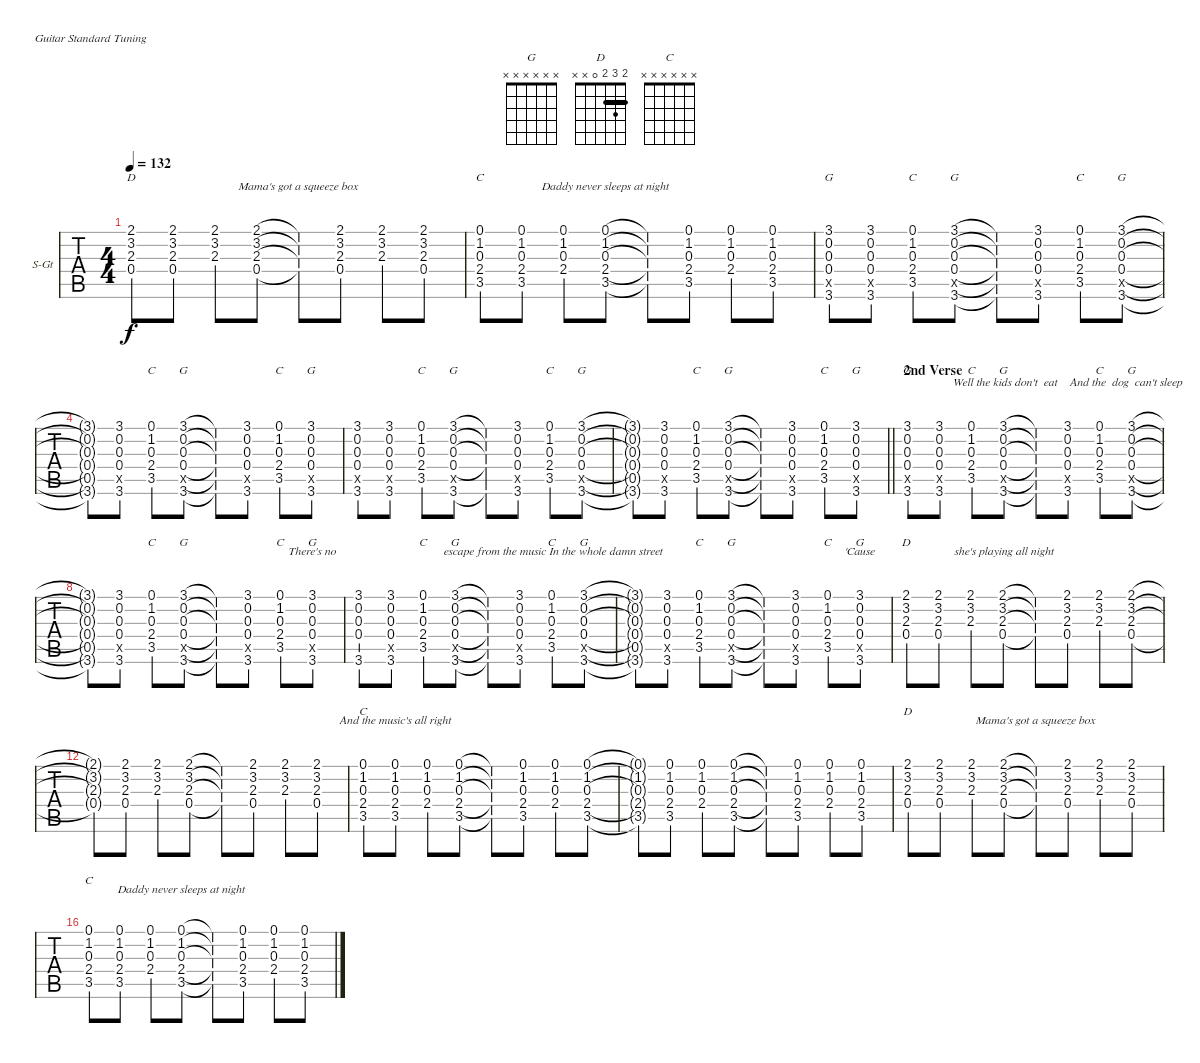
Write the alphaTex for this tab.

\bracketExtendMode nobrackets
\firstSystemTrackNameOrientation horizontal
\otherSystemsTrackNameOrientation horizontal
\defaultBarNumberDisplay FirstOfSystem
\track ("Acoustic (Standard)" "S-Gt") {instrument acousticguitarsteel}
\staff {tabs}
\tuning (E4 B3 G3 D3 A2 E2)
\chord ("G" 3 0 0 0 x 3) {showfingering false}
\chord ("D" 2 3 2 0 x x) {showfingering false barre 2}
\chord ("C" 0 1 0 2 3 x) {showfingering false}
\chord ("G" x x x x x x)
\chord ("C" x x x x x x)
\ts (4 4)
\tempo 132
\clef g2
\ks g
(2.1 3.2 2.3 0.4).8{ch "D" lyrics (0 "") lyrics (1 "") lyrics (2 "") lyrics (3 "") lyrics (4 "") dy f} (2.1 3.2 2.3 0.4).8{lyrics (0 "") lyrics (1 "") lyrics (2 "") lyrics (3 "") lyrics (4 "")} (2.1 3.2 2.3).8{lyrics (0 "") lyrics (1 "") lyrics (2 "") lyrics (3 "") lyrics (4 "")} (2.1 3.2 2.3 0.4).8{lyrics (0 "") lyrics (1 "") lyrics (2 "") lyrics (3 "") lyrics (4 "")} (2.1{t} 3.2{t} 2.3{t} 0.4{t}).8{lyrics (0 "Mama's got a squeeze box") lyrics (1 "") lyrics (2 "") lyrics (3 "") lyrics (4 "")} (2.1 3.2 2.3 0.4).8{lyrics (0 "") lyrics (1 "") lyrics (2 "") lyrics (3 "") lyrics (4 "")} (2.1 3.2 2.3).8{lyrics (0 "") lyrics (1 "") lyrics (2 "") lyrics (3 "") lyrics (4 "")} (2.1 3.2 2.3 0.4).8{lyrics (0 "") lyrics (1 "") lyrics (2 "") lyrics (3 "") lyrics (4 "")} |
(0.1 1.2 0.3 2.4 3.5).8{ch "C" lyrics (0 "") lyrics (1 "") lyrics (2 "") lyrics (3 "") lyrics (4 "")} (0.1 1.2 0.3 2.4 3.5).8{lyrics (0 "") lyrics (1 "") lyrics (2 "") lyrics (3 "") lyrics (4 "")} (0.1 1.2 0.3 2.4).8{lyrics (0 "") lyrics (1 "") lyrics (2 "") lyrics (3 "") lyrics (4 "")} (0.1 1.2 0.3 2.4 3.5).8{lyrics (0 "Daddy never sleeps at night") lyrics (1 "") lyrics (2 "") lyrics (3 "") lyrics (4 "")} (0.1{t} 1.2{t} 0.3{t} 2.4{t} 3.5{t}).8{lyrics (0 "") lyrics (1 "") lyrics (2 "") lyrics (3 "") lyrics (4 "")} (0.1 1.2 0.3 2.4 3.5).8{lyrics (0 "") lyrics (1 "") lyrics (2 "") lyrics (3 "") lyrics (4 "")} (0.1 1.2 0.3 2.4).8{lyrics (0 "") lyrics (1 "") lyrics (2 "") lyrics (3 "") lyrics (4 "")} (0.1 1.2 0.3 2.4 3.5).8{lyrics (0 "") lyrics (1 "") lyrics (2 "") lyrics (3 "") lyrics (4 "")} |
(3.1 0.2 0.3 0.4 0.5{x} 3.6).8{ch "G" lyrics (0 "") lyrics (1 "") lyrics (2 "") lyrics (3 "") lyrics (4 "")} (3.1 0.2 0.3 0.4 0.5{x} 3.6).8{lyrics (0 "") lyrics (1 "") lyrics (2 "") lyrics (3 "") lyrics (4 "")} (0.1 1.2 0.3 2.4 3.5).8{ch "C" lyrics (0 "") lyrics (1 "") lyrics (2 "") lyrics (3 "") lyrics (4 "")} (3.1 0.2 0.3 0.4 3.6 0.5{x}).8{ch "G" lyrics (0 "") lyrics (1 "") lyrics (2 "") lyrics (3 "") lyrics (4 "")} (3.1{t} 0.2{t} 0.3{t} 0.4{t} 3.6{t} 0.5{x t}).8{lyrics (0 "") lyrics (1 "") lyrics (2 "") lyrics (3 "") lyrics (4 "")} (3.1 0.2 0.3 0.4 0.5{x} 3.6).8{lyrics (0 "") lyrics (1 "") lyrics (2 "") lyrics (3 "") lyrics (4 "")} (0.1 1.2 0.3 2.4 3.5).8{ch "C" lyrics (0 "") lyrics (1 "") lyrics (2 "") lyrics (3 "") lyrics (4 "")} (3.1 0.2 0.3 0.4 0.5{x} 3.6).8{ch "G" lyrics (0 "") lyrics (1 "") lyrics (2 "") lyrics (3 "") lyrics (4 "")} |
(3.1{t} 0.2{t} 0.3{t} 0.4{t} 3.6{t} 0.5{x t}).8{lyrics (0 "") lyrics (1 "") lyrics (2 "") lyrics (3 "") lyrics (4 "")} (3.1 0.2 0.3 0.4 0.5{x} 3.6).8{lyrics (0 "") lyrics (1 "") lyrics (2 "") lyrics (3 "") lyrics (4 "")} (0.1 1.2 0.3 2.4 3.5).8{ch "C" lyrics (0 "") lyrics (1 "") lyrics (2 "") lyrics (3 "") lyrics (4 "")} (3.1 0.2 0.3 0.4 0.5{x} 3.6).8{ch "G" lyrics (0 "") lyrics (1 "") lyrics (2 "") lyrics (3 "") lyrics (4 "")} (3.1{t} 0.2{t} 0.3{t} 0.4{t} 3.6{t} 0.5{x t}).8{lyrics (0 "") lyrics (1 "") lyrics (2 "") lyrics (3 "") lyrics (4 "")} (3.1 0.2 0.3 0.4 0.5{x} 3.6).8{lyrics (0 "") lyrics (1 "") lyrics (2 "") lyrics (3 "") lyrics (4 "")} (0.1 1.2 0.3 2.4 3.5).8{ch "C" lyrics (0 "") lyrics (1 "") lyrics (2 "") lyrics (3 "") lyrics (4 "")} (3.1 0.2 0.3 0.4 0.5{x} 3.6).8{ch "G" lyrics (0 "") lyrics (1 "") lyrics (2 "") lyrics (3 "") lyrics (4 "")} |
(3.1 0.2 0.3 0.4 3.6 0.5{x}).8{lyrics (0 "") lyrics (1 "") lyrics (2 "") lyrics (3 "") lyrics (4 "")} (3.1 0.2 0.3 0.4 0.5{x} 3.6).8{lyrics (0 "") lyrics (1 "") lyrics (2 "") lyrics (3 "") lyrics (4 "")} (0.1 1.2 0.3 2.4 3.5).8{ch "C" lyrics (0 "") lyrics (1 "") lyrics (2 "") lyrics (3 "") lyrics (4 "")} (3.1 0.2 0.3 0.4 0.5{x} 3.6).8{ch "G" lyrics (0 "") lyrics (1 "") lyrics (2 "") lyrics (3 "") lyrics (4 "")} (3.1{t} 0.2{t} 0.3{t} 0.4{t} 3.6{t}).8{lyrics (0 "") lyrics (1 "") lyrics (2 "") lyrics (3 "") lyrics (4 "")} (3.1 0.2 0.3 0.4 0.5{x} 3.6).8{lyrics (0 "") lyrics (1 "") lyrics (2 "") lyrics (3 "") lyrics (4 "")} (0.1 1.2 0.3 2.4 3.5).8{ch "C" lyrics (0 "") lyrics (1 "") lyrics (2 "") lyrics (3 "") lyrics (4 "")} (3.1 0.2 0.3 0.4 0.5{x} 3.6).8{ch "G" lyrics (0 "") lyrics (1 "") lyrics (2 "") lyrics (3 "") lyrics (4 "")} |
\barLineRight lightlight
(3.1{t} 0.2{t} 0.3{t} 0.4{t} 3.6{t} 0.5{x t}).8{lyrics (0 "") lyrics (1 "") lyrics (2 "") lyrics (3 "") lyrics (4 "")} (3.1 0.2 0.3 0.4 0.5{x} 3.6).8{lyrics (0 "") lyrics (1 "") lyrics (2 "") lyrics (3 "") lyrics (4 "")} (0.1 1.2 0.3 2.4 3.5).8{ch "C" lyrics (0 "") lyrics (1 "") lyrics (2 "") lyrics (3 "") lyrics (4 "")} (3.1 0.2 0.3 0.4 0.5{x} 3.6).8{ch "G" lyrics (0 "") lyrics (1 "") lyrics (2 "") lyrics (3 "") lyrics (4 "")} (3.1{t} 0.2{t} 0.3{t} 0.4{t} 3.6{t} 0.5{x t}).8{lyrics (0 "") lyrics (1 "") lyrics (2 "") lyrics (3 "") lyrics (4 "")} (3.1 0.2 0.3 0.4 0.5{x} 3.6).8{lyrics (0 "") lyrics (1 "") lyrics (2 "") lyrics (3 "") lyrics (4 "")} (0.1 1.2 0.3 2.4 3.5).8{ch "C" lyrics (0 "") lyrics (1 "") lyrics (2 "") lyrics (3 "") lyrics (4 "")} (3.1 0.2 0.3 0.4 3.6 0.5{x}).8{ch "G" lyrics (0 "") lyrics (1 "") lyrics (2 "") lyrics (3 "") lyrics (4 "")} |
\section ("" "2nd Verse")
(3.1 0.2 0.3 0.4 3.6 0.5{x}).8{ch "G" lyrics (0 "") lyrics (1 "") lyrics (2 "") lyrics (3 "") lyrics (4 "")} (3.1 0.2 0.3 0.4 0.5{x} 3.6).8{lyrics (0 "") lyrics (1 "") lyrics (2 "") lyrics (3 "") lyrics (4 "")} (0.1 1.2 0.3 2.4 3.5).8{ch "C" lyrics (0 "") lyrics (1 "") lyrics (2 "") lyrics (3 "") lyrics (4 "")} (3.1 0.2 0.3 0.4 0.5{x} 3.6).8{ch "G" lyrics (0 "") lyrics (1 "") lyrics (2 "") lyrics (3 "") lyrics (4 "")} (3.1{t} 0.2{t} 0.3{t} 0.4{t} 3.6{t} 0.5{x t}).8{lyrics (0 "") lyrics (1 "") lyrics (2 "") lyrics (3 "") lyrics (4 "")} (3.1 0.2 0.3 0.4 0.5{x} 3.6).8{lyrics (0 "Well the kids don't  eat    And the  dog  can't sleep") lyrics (1 "") lyrics (2 "") lyrics (3 "") lyrics (4 "")} (0.1 1.2 0.3 2.4 3.5).8{ch "C" lyrics (0 "") lyrics (1 "") lyrics (2 "") lyrics (3 "") lyrics (4 "")} (3.1 0.2 0.3 0.4 0.5{x} 3.6).8{ch "G" lyrics (0 "") lyrics (1 "") lyrics (2 "") lyrics (3 "") lyrics (4 "")} |
(3.1{t} 0.2{t} 0.3{t} 0.4{t} 0.5{x t} 3.6{t}).8{lyrics (0 "") lyrics (1 "") lyrics (2 "") lyrics (3 "") lyrics (4 "")} (3.1 0.2 0.3 0.4 0.5{x} 3.6).8{lyrics (0 "") lyrics (1 "") lyrics (2 "") lyrics (3 "") lyrics (4 "")} (0.1 1.2 0.3 2.4 3.5).8{ch "C" lyrics (0 "") lyrics (1 "") lyrics (2 "") lyrics (3 "") lyrics (4 "")} (3.1 0.2 0.3 0.4 0.5{x} 3.6).8{ch "G" lyrics (0 "") lyrics (1 "") lyrics (2 "") lyrics (3 "") lyrics (4 "")} (3.1{t} 0.2{t} 0.3{t} 0.4{t} 3.6{t} 0.5{x t}).8{lyrics (0 "") lyrics (1 "") lyrics (2 "") lyrics (3 "") lyrics (4 "")} (3.1 0.2 0.3 0.4 0.5{x} 3.6).8{lyrics (0 "") lyrics (1 "") lyrics (2 "") lyrics (3 "") lyrics (4 "")} (0.1 1.2 0.3 2.4 3.5).8{ch "C" lyrics (0 "") lyrics (1 "") lyrics (2 "") lyrics (3 "") lyrics (4 "")} (3.1 0.2 0.3 0.4 0.5{x} 3.6).8{ch "G" lyrics (0 "There's no") lyrics (1 "") lyrics (2 "") lyrics (3 "") lyrics (4 "")} |
(3.1 0.2 0.3 0.4 3.6).8{lyrics (0 "") lyrics (1 "") lyrics (2 "") lyrics (3 "") lyrics (4 "")} (3.1 0.2 0.3 0.4 0.5{x} 3.6).8{lyrics (0 "") lyrics (1 "") lyrics (2 "") lyrics (3 "") lyrics (4 "")} (0.1 1.2 0.3 2.4 3.5).8{ch "C" lyrics (0 "") lyrics (1 "") lyrics (2 "") lyrics (3 "") lyrics (4 "")} (3.1 0.2 0.3 0.4 0.5{x} 3.6).8{ch "G" lyrics (0 "") lyrics (1 "") lyrics (2 "") lyrics (3 "") lyrics (4 "")} (3.1{t} 0.2{t} 0.3{t} 0.4{t} 3.6{t} 0.5{x t}).8{lyrics (0 "") lyrics (1 "") lyrics (2 "") lyrics (3 "") lyrics (4 "")} (3.1 0.2 0.3 0.4 0.5{x} 3.6).8{lyrics (0 "") lyrics (1 "") lyrics (2 "") lyrics (3 "") lyrics (4 "")} (0.1 1.2 0.3 2.4 3.5).8{ch "C" lyrics (0 " escape from the music In the whole damn street") lyrics (1 "") lyrics (2 "") lyrics (3 "") lyrics (4 "")} (3.1 0.2 0.3 0.4 0.5{x} 3.6).8{ch "G" lyrics (0 "") lyrics (1 "") lyrics (2 "") lyrics (3 "") lyrics (4 "")} |
(3.1{t} 0.2{t} 0.3{t} 0.4{t} 0.5{x t} 3.6{t}).8{lyrics (0 "") lyrics (1 "") lyrics (2 "") lyrics (3 "") lyrics (4 "")} (3.1 0.2 0.3 0.4 0.5{x} 3.6).8{lyrics (0 "") lyrics (1 "") lyrics (2 "") lyrics (3 "") lyrics (4 "")} (0.1 1.2 0.3 2.4 3.5).8{ch "C" lyrics (0 "") lyrics (1 "") lyrics (2 "") lyrics (3 "") lyrics (4 "")} (3.1 0.2 0.3 0.4 0.5{x} 3.6).8{ch "G" lyrics (0 "") lyrics (1 "") lyrics (2 "") lyrics (3 "") lyrics (4 "")} (3.1{t} 0.2{t} 0.3{t} 0.4{t} 3.6{t} 0.5{x t}).8{lyrics (0 "") lyrics (1 "") lyrics (2 "") lyrics (3 "") lyrics (4 "")} (3.1 0.2 0.3 0.4 0.5{x} 3.6).8{lyrics (0 "") lyrics (1 "") lyrics (2 "") lyrics (3 "") lyrics (4 "")} (0.1 1.2 0.3 2.4 3.5).8{ch "C" lyrics (0 "") lyrics (1 "") lyrics (2 "") lyrics (3 "") lyrics (4 "")} (3.1 0.2 0.3 0.4 0.5{x} 3.6).8{ch "G" lyrics (0 "'Cause") lyrics (1 "") lyrics (2 "") lyrics (3 "") lyrics (4 "")} |
(2.1 3.2 2.3 0.4).8{ch "D" lyrics (0 "") lyrics (1 "") lyrics (2 "") lyrics (3 "") lyrics (4 "")} (2.1 3.2 2.3 0.4).8{lyrics (0 "") lyrics (1 "") lyrics (2 "") lyrics (3 "") lyrics (4 "")} (2.1 3.2 2.3).8{lyrics (0 "") lyrics (1 "") lyrics (2 "") lyrics (3 "") lyrics (4 "")} (2.1 3.2 2.3 0.4).8{lyrics (0 " she's playing all night") lyrics (1 "") lyrics (2 "") lyrics (3 "") lyrics (4 "")} (2.1{t} 3.2{t} 2.3{t} 0.4{t}).8{lyrics (0 "") lyrics (1 "") lyrics (2 "") lyrics (3 "") lyrics (4 "")} (2.1 3.2 2.3 0.4).8{lyrics (0 "") lyrics (1 "") lyrics (2 "") lyrics (3 "") lyrics (4 "")} (2.1 3.2 2.3).8{lyrics (0 "") lyrics (1 "") lyrics (2 "") lyrics (3 "") lyrics (4 "")} (2.1 3.2 2.3 0.4).8{lyrics (0 "") lyrics (1 "") lyrics (2 "") lyrics (3 "") lyrics (4 "")} |
(2.1{t} 3.2{t} 2.3{t} 0.4{t}).8{lyrics (0 "") lyrics (1 "") lyrics (2 "") lyrics (3 "") lyrics (4 "")} (2.1 3.2 2.3 0.4).8{lyrics (0 "") lyrics (1 "") lyrics (2 "") lyrics (3 "") lyrics (4 "")} (2.1 3.2 2.3).8{lyrics (0 "") lyrics (1 "") lyrics (2 "") lyrics (3 "") lyrics (4 "")} (2.1 3.2 2.3 0.4).8{lyrics (0 "") lyrics (1 "") lyrics (2 "") lyrics (3 "") lyrics (4 "")} (2.1{t} 3.2{t} 2.3{t} 0.4{t}).8{lyrics (0 "") lyrics (1 "") lyrics (2 "") lyrics (3 "") lyrics (4 "")} (2.1 3.2 2.3 0.4).8{lyrics (0 "") lyrics (1 "") lyrics (2 "") lyrics (3 "") lyrics (4 "")} (2.1 3.2 2.3).8{lyrics (0 "") lyrics (1 "") lyrics (2 "") lyrics (3 "") lyrics (4 "")} (2.1 3.2 2.3 0.4).8{lyrics (0 "") lyrics (1 "") lyrics (2 "") lyrics (3 "") lyrics (4 "")} |
(0.1 1.2 0.3 2.4 3.5).8{ch "C" lyrics (0 "") lyrics (1 "") lyrics (2 "") lyrics (3 "") lyrics (4 "")} (0.1 1.2 0.3 2.4 3.5).8{lyrics (0 "And the music's all right") lyrics (1 "") lyrics (2 "") lyrics (3 "") lyrics (4 "")} (0.1 1.2 0.3 2.4).8{lyrics (0 "") lyrics (1 "") lyrics (2 "") lyrics (3 "") lyrics (4 "")} (0.1 1.2 0.3 2.4 3.5).8{lyrics (0 "") lyrics (1 "") lyrics (2 "") lyrics (3 "") lyrics (4 "")} (0.1{t} 1.2{t} 0.3{t} 2.4{t} 3.5{t}).8{lyrics (0 "") lyrics (1 "") lyrics (2 "") lyrics (3 "") lyrics (4 "")} (0.1 1.2 0.3 2.4 3.5).8{lyrics (0 "") lyrics (1 "") lyrics (2 "") lyrics (3 "") lyrics (4 "")} (0.1 1.2 0.3 2.4).8{lyrics (0 "") lyrics (1 "") lyrics (2 "") lyrics (3 "") lyrics (4 "")} (0.1 1.2 0.3 2.4 3.5).8{lyrics (0 "") lyrics (1 "") lyrics (2 "") lyrics (3 "") lyrics (4 "")} |
(0.1{t} 1.2{t} 0.3{t} 2.4{t} 3.5{t}).8{lyrics (0 "") lyrics (1 "") lyrics (2 "") lyrics (3 "") lyrics (4 "")} (0.1 1.2 0.3 2.4 3.5).8{lyrics (0 "") lyrics (1 "") lyrics (2 "") lyrics (3 "") lyrics (4 "")} (0.1 1.2 0.3 2.4).8{lyrics (0 "") lyrics (1 "") lyrics (2 "") lyrics (3 "") lyrics (4 "")} (0.1 1.2 0.3 2.4 3.5).8{lyrics (0 "") lyrics (1 "") lyrics (2 "") lyrics (3 "") lyrics (4 "")} (0.1{t} 1.2{t} 0.3{t} 2.4{t} 3.5{t}).8{lyrics (0 "") lyrics (1 "") lyrics (2 "") lyrics (3 "") lyrics (4 "")} (0.1 1.2 0.3 2.4 3.5).8{lyrics (0 "") lyrics (1 "") lyrics (2 "") lyrics (3 "") lyrics (4 "")} (0.1 1.2 0.3 2.4).8{lyrics (0 "") lyrics (1 "") lyrics (2 "") lyrics (3 "") lyrics (4 "")} (0.1 1.2 0.3 2.4 3.5).8{lyrics (0 "") lyrics (1 "") lyrics (2 "") lyrics (3 "") lyrics (4 "")} |
(2.1 3.2 2.3 0.4).8{ch "D" lyrics (0 "") lyrics (1 "") lyrics (2 "") lyrics (3 "") lyrics (4 "")} (2.1 3.2 2.3 0.4).8{lyrics (0 "") lyrics (1 "") lyrics (2 "") lyrics (3 "") lyrics (4 "")} (2.1 3.2 2.3).8{lyrics (0 "") lyrics (1 "") lyrics (2 "") lyrics (3 "") lyrics (4 "")} (2.1 3.2 2.3 0.4).8{lyrics (0 "") lyrics (1 "") lyrics (2 "") lyrics (3 "") lyrics (4 "")} (2.1{t} 3.2{t} 2.3{t} 0.4{t}).8{lyrics (0 "Mama's got a squeeze box") lyrics (1 "") lyrics (2 "") lyrics (3 "") lyrics (4 "")} (2.1 3.2 2.3 0.4).8{lyrics (0 "") lyrics (1 "") lyrics (2 "") lyrics (3 "") lyrics (4 "")} (2.1 3.2 2.3).8{lyrics (0 "") lyrics (1 "") lyrics (2 "") lyrics (3 "") lyrics (4 "")} (2.1 3.2 2.3 0.4).8{lyrics (0 "") lyrics (1 "") lyrics (2 "") lyrics (3 "") lyrics (4 "")} |
(0.1 1.2 0.3 2.4 3.5).8{ch "C" lyrics (0 "") lyrics (1 "") lyrics (2 "") lyrics (3 "") lyrics (4 "")} (0.1 1.2 0.3 2.4 3.5).8{lyrics (0 "") lyrics (1 "") lyrics (2 "") lyrics (3 "") lyrics (4 "")} (0.1 1.2 0.3 2.4).8{lyrics (0 "") lyrics (1 "") lyrics (2 "") lyrics (3 "") lyrics (4 "")} (0.1 1.2 0.3 2.4 3.5).8{lyrics (0 "Daddy never sleeps at night") lyrics (1 "") lyrics (2 "") lyrics (3 "") lyrics (4 "")} (0.1{t} 1.2{t} 0.3{t} 2.4{t} 3.5{t}).8{lyrics (0 "") lyrics (1 "") lyrics (2 "") lyrics (3 "") lyrics (4 "")} (0.1 1.2 0.3 2.4 3.5).8{lyrics (0 "") lyrics (1 "") lyrics (2 "") lyrics (3 "") lyrics (4 "")} (0.1 1.2 0.3 2.4).8{lyrics (0 "") lyrics (1 "") lyrics (2 "") lyrics (3 "") lyrics (4 "")} (0.1 1.2 0.3 2.4 3.5).8{lyrics (0 "") lyrics (1 "") lyrics (2 "") lyrics (3 "") lyrics (4 "")}
